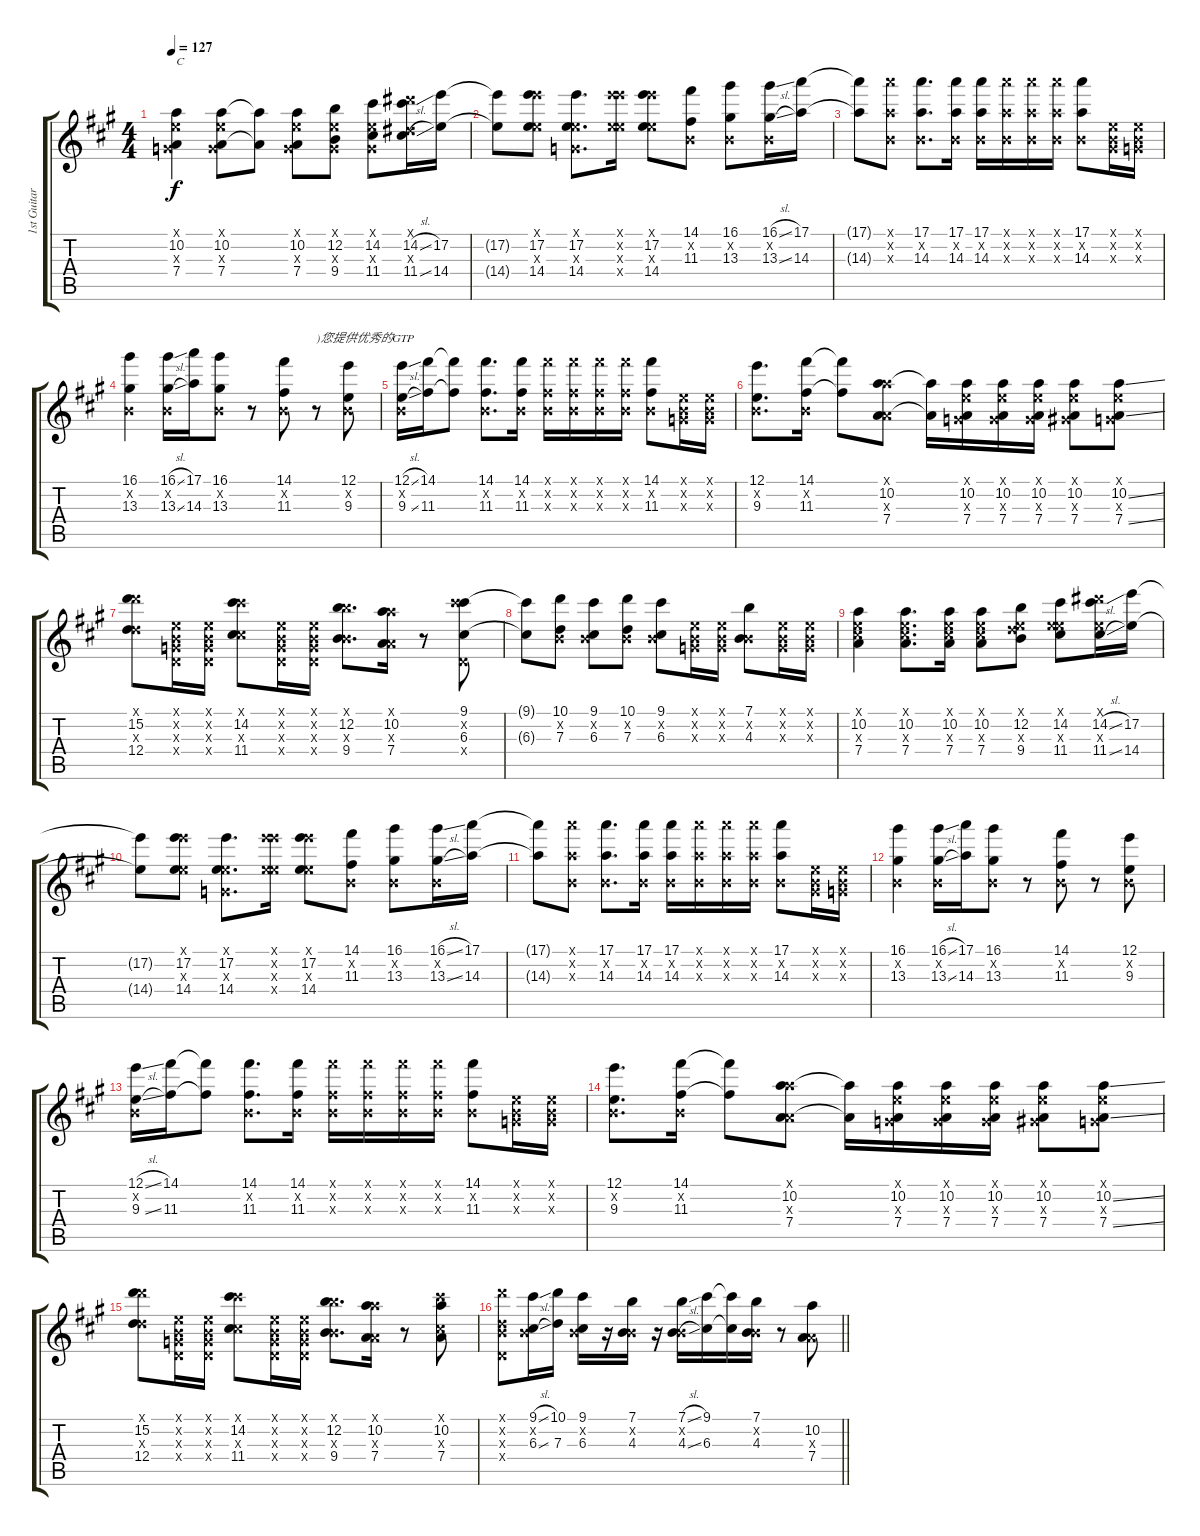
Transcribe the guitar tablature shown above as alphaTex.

\track ("1st Guitar" "1st Guitar") {instrument acousticguitarsteel}
\staff {score tabs}
\tuning (E4 B3 G3 D3 A2 E2) {hide}
\ts (4 4)
\tempo 127
\clef g2
\ks a
(0.1{x} 10.2 0.3{x} 7.4).4{txt "C" dy f} (0.1{x} 10.2 0.3{x} 7.4).8 (10.2{t} 7.4{t}).8 (0.1{x} 10.2 0.3{x} 7.4).8 (0.1{x} 12.2 0.3{x} 9.4).8 (0.1{x} 14.2 0.3{x} 11.4).8 (11.1{x} 14.2{sl} 8.3{x} 11.4{sl}).16 (17.2 14.4).16 |
(17.2{t} 14.4{t}).8 (12.1{x} 17.2 9.3{x} 14.4).8 (0.1{x} 17.2 0.3{x} 14.4).8{d} (12.1{x} 17.2{x} 9.3{x} 14.4{x}).16 (12.1{x} 17.2 9.3{x} 14.4).8 (14.1 0.2{x} 11.3).8 (16.1 0.2{x} 13.3).8 (16.1{sl} 0.2{x} 13.3{sl}).16 (17.1 14.3).16 |
(17.1{t} 14.3{t}).8 (17.1{x} 0.2{x} 14.3{x}).8 (17.1 0.2{x} 14.3).8{d} (17.1 0.2{x} 14.3).16 (17.1 0.2{x} 14.3).16 (17.1{x} 0.2{x} 14.3{x}).16 (17.1{x} 0.2{x} 14.3{x}).16 (17.1{x} 0.2{x} 14.3{x}).16 (17.1 0.2{x} 14.3).8 (0.1{x} 0.2{x} 1.3{x}).16 (0.1{x} 0.2{x} 0.3{x}).16 |
(16.1 0.2{x} 13.3).4 (16.1{sl} 0.2{x} 13.3{sl}).16 (17.1 14.3).16 (16.1 0.2{x} 13.3).8 r.8 (14.1 0.2{x} 11.3).8 r.8{txt ")您提供优秀的GTP"} (12.1 0.2{x} 9.3).8 |
(12.1{sl} 0.2{x} 9.3{sl}).16 (14.1 11.3).16 (14.1{t} 11.3{t}).8 (14.1 0.2{x} 11.3).8{d} (14.1 0.2{x} 11.3).16 (14.1{x} 0.2{x} 11.3{x}).16 (14.1{x} 0.2{x} 11.3{x}).16 (14.1{x} 0.2{x} 11.3{x}).16 (14.1{x} 0.2{x} 11.3{x}).16 (14.1 0.2{x} 11.3).8 (0.1{x} 0.2{x} 0.3{x}).16 (0.1{x} 0.2{x} 0.3{x}).16 |
(12.1 0.2{x} 9.3).8{d} (14.1 0.2{x} 11.3).16 (14.1{t} 11.3{t}).8 (5.1{x} 10.2 2.3{x} 7.4).8 (10.2{t} 7.4{t}).16 (0.1{x} 10.2 0.3{x} 7.4).16 (0.1{x} 10.2 0.3{x} 7.4).16 (0.1{x} 10.2 0.3{x} 7.4).16 (0.1{x} 10.2 1.3{x} 7.4).8 (0.1{x} 10.2{ss} 0.3{x} 7.4{ss}).8 |
(10.1{x} 15.2 7.3{x} 12.4).8 (0.1{x} 0.2{x} 0.3{x} 0.4{x}).16 (0.1{x} 0.2{x} 0.3{x} 0.4{x}).16 (9.1{x} 14.2 6.3{x} 11.4).8 (0.1{x} 0.2{x} 0.3{x} 0.4{x}).16 (0.1{x} 0.2{x} 0.3{x} 0.4{x}).16 (7.1{x} 12.2 4.3{x} 9.4).8{d} (5.1{x} 10.2 2.3{x} 7.4).16 r.8 (9.1 14.2{x} 6.3 0.4{x}).8 |
(9.1{t} 6.3{t}).8 (10.1 0.2{x} 7.3).8 (9.1 0.2{x} 6.3).8 (10.1 0.2{x} 7.3).8 (9.1 0.2{x} 6.3).8 (0.1{x} 0.2{x} 0.3{x}).16 (0.1{x} 0.2{x} 0.3{x}).16 (7.1 0.2{x} 4.3).8 (0.1{x} 0.2{x} 0.3{x}).16 (0.1{x} 0.2{x} 0.3{x}).16 |
(0.1{x} 10.2 6.3{x} 7.4).4 (0.1{x} 10.2 6.3{x} 7.4).8{d} (0.1{x} 10.2 6.3{x} 7.4).16 (0.1{x} 10.2 6.3{x} 7.4).8 (0.1{x} 12.2 7.3{x} 9.4).8 (0.1{x} 14.2 9.3{x} 11.4).8 (11.1{x} 14.2{sl} 9.3{x} 11.4{sl}).16 (17.2 14.4).16 |
(17.2{t} 14.4{t}).8 (12.1{x} 17.2 9.3{x} 14.4).8 (0.1{x} 17.2 0.3{x} 14.4).8{d} (12.1{x} 17.2{x} 9.3{x} 14.4{x}).16 (12.1{x} 17.2 9.3{x} 14.4).8 (14.1 0.2{x} 11.3).8 (16.1 0.2{x} 13.3).8 (16.1{sl} 0.2{x} 13.3{sl}).16 (17.1 14.3).16 |
(17.1{t} 14.3{t}).8 (17.1{x} 0.2{x} 14.3{x}).8 (17.1 0.2{x} 14.3).8{d} (17.1 0.2{x} 14.3).16 (17.1 0.2{x} 14.3).16 (17.1{x} 0.2{x} 14.3{x}).16 (17.1{x} 0.2{x} 14.3{x}).16 (17.1{x} 0.2{x} 14.3{x}).16 (17.1 0.2{x} 14.3).8 (0.1{x} 0.2{x} 1.3{x}).16 (0.1{x} 0.2{x} 0.3{x}).16 |
(16.1 0.2{x} 13.3).4 (16.1{sl} 0.2{x} 13.3{sl}).16 (17.1 14.3).16 (16.1 0.2{x} 13.3).8 r.8 (14.1 0.2{x} 11.3).8 r.8 (12.1 0.2{x} 9.3).8 |
(12.1{sl} 0.2{x} 9.3{sl}).16 (14.1 11.3).16 (14.1{t} 11.3{t}).8 (14.1 0.2{x} 11.3).8{d} (14.1 0.2{x} 11.3).16 (14.1{x} 0.2{x} 11.3{x}).16 (14.1{x} 0.2{x} 11.3{x}).16 (14.1{x} 0.2{x} 11.3{x}).16 (14.1{x} 0.2{x} 11.3{x}).16 (14.1 0.2{x} 11.3).8 (0.1{x} 0.2{x} 0.3{x}).16 (0.1{x} 0.2{x} 0.3{x}).16 |
(12.1 0.2{x} 9.3).8{d} (14.1 0.2{x} 11.3).16 (14.1{t} 11.3{t}).8 (5.1{x} 10.2 2.3{x} 7.4).8 (10.2{t} 7.4{t}).16 (0.1{x} 10.2 0.3{x} 7.4).16 (0.1{x} 10.2 0.3{x} 7.4).16 (0.1{x} 10.2 0.3{x} 7.4).16 (0.1{x} 10.2 1.3{x} 7.4).8 (0.1{x} 10.2{ss} 0.3{x} 7.4{ss}).8 |
(10.1{x} 15.2 7.3{x} 12.4).8 (0.1{x} 0.2{x} 0.3{x} 0.4{x}).16 (0.1{x} 0.2{x} 0.3{x} 0.4{x}).16 (9.1{x} 14.2 6.3{x} 11.4).8 (0.1{x} 0.2{x} 0.3{x} 0.4{x}).16 (0.1{x} 0.2{x} 0.3{x} 0.4{x}).16 (7.1{x} 12.2 4.3{x} 9.4).8{d} (5.1{x} 10.2 2.3{x} 7.4).16 r.8 (9.1{x} 10.2 6.3{x} 7.4).8 |
\barLineRight lightlight
(10.1{x} 0.2{x} 7.3{x} 0.4{x}).8 (9.1{sl} 0.2{x} 6.3{sl}).16 (10.1 7.3).16 (9.1 0.2{x} 6.3).16 r.16 (7.1 0.2{x} 4.3).16 r.16 (7.1{sl} 0.2{x} 4.3{sl}).16 (9.1 6.3).16 (9.1{t} 6.3{t}).16 (7.1 0.2{x} 4.3).16 r.8 (10.2 2.3{x} 7.4).8
